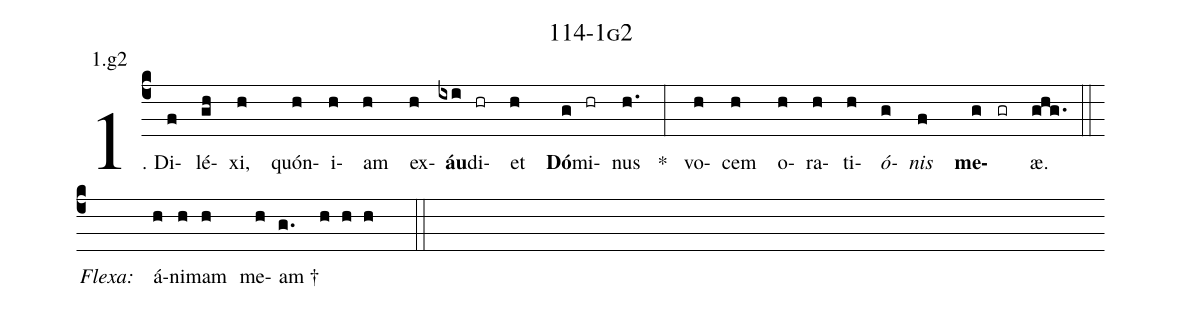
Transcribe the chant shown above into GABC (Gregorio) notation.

name: 114-1g2;
annotation: 1.g2;
%%
(c4)1. Di(f)lé(gh)xi,(h) quón(h)i(h)am(h) ex(h)<b>áu</b>(ixi)di(hr)et(h) <b>Dó</b>(g)mi(hr)nus(h.) *(:) vo(h)cem(h) o(h)ra(h)ti(h)<i>ó</i>(g)<i>nis</i>(f) <b>me</b>(g gr)æ.(ghg.) (::)
<eu><i>Flexa:</i> (////)  á(h)ni(h)mam(h) me(h)am †</eu>(g.//// h h h  ::)
